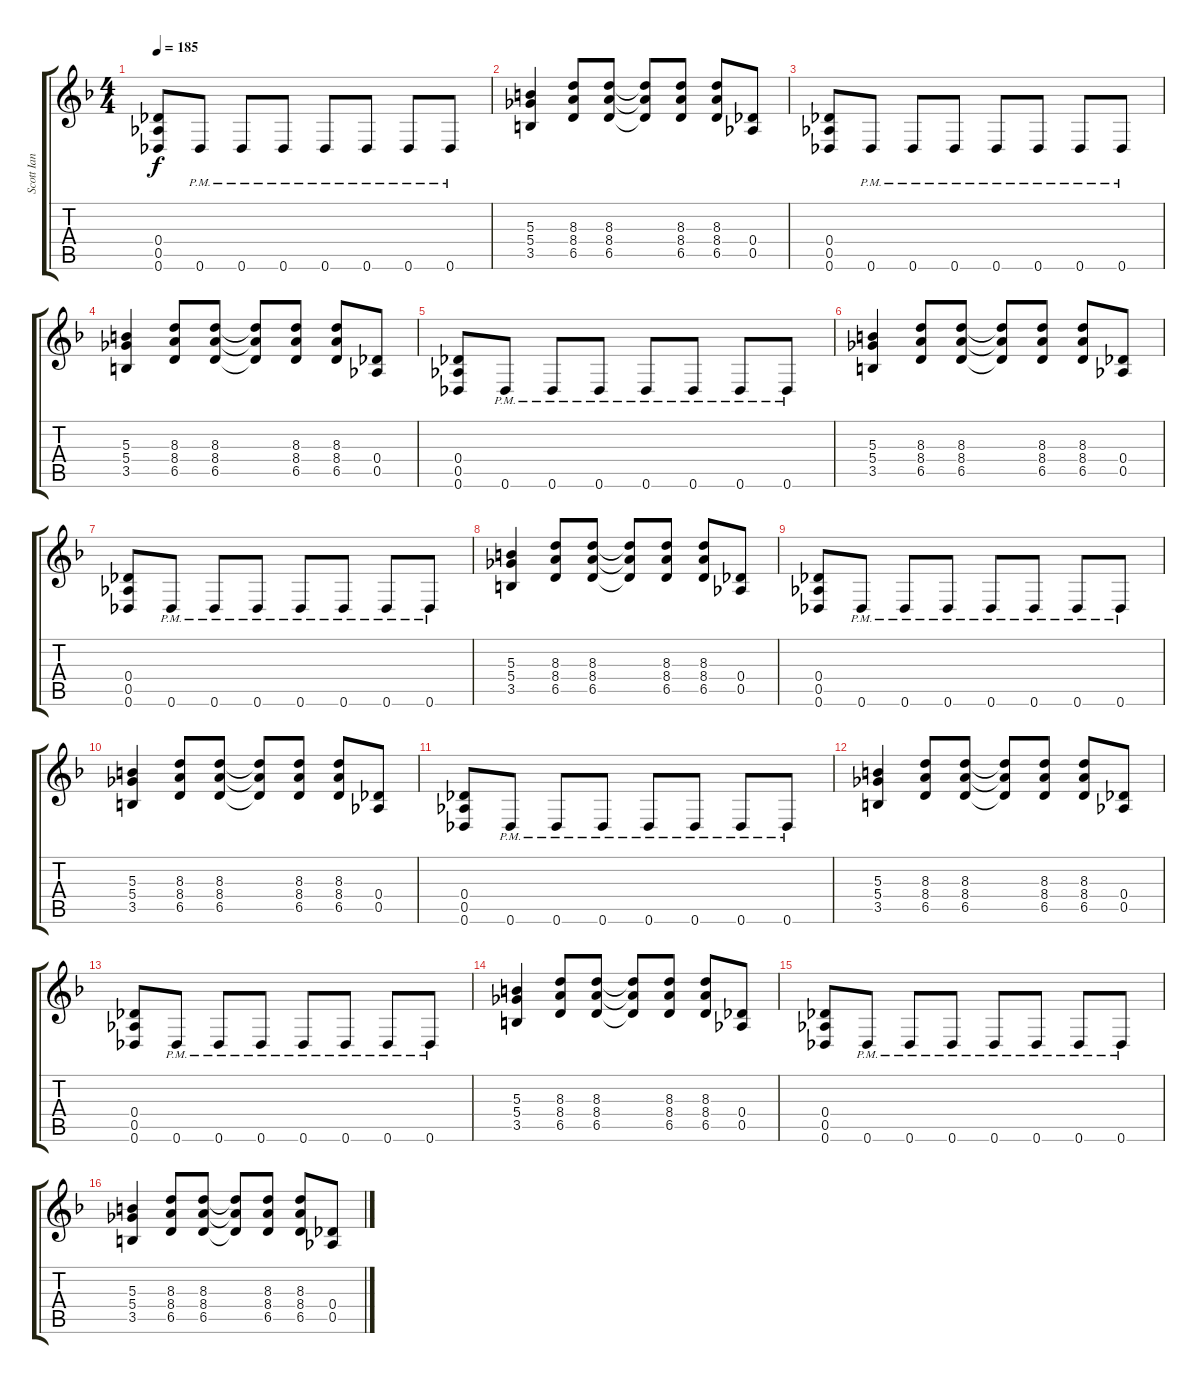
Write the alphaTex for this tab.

\track ("Scott Ian" "Scott Ian") {instrument distortionguitar}
\staff {score tabs}
\tuning (Eb4 Bb3 Gb3 Db3 Ab2 Db2) {hide}
\ts (4 4)
\tempo 185
\clef g2
\ks f
(0.4 0.5 0.6).8{dy f} 0.6{pm}.8 0.6{pm}.8 0.6{pm}.8 0.6{pm}.8 0.6{pm}.8 0.6{pm}.8 0.6{pm}.8 |
(5.3 5.4 3.5).4 (8.3 8.4 6.5).8 (8.3 8.4 6.5).8 (8.3{t} 8.4{t} 6.5{t}).8 (8.3 8.4 6.5).8 (8.3 8.4 6.5).8 (0.4 0.5).8 |
(0.4 0.5 0.6).8 0.6{pm}.8 0.6{pm}.8 0.6{pm}.8 0.6{pm}.8 0.6{pm}.8 0.6{pm}.8 0.6{pm}.8 |
(5.3 5.4 3.5).4 (8.3 8.4 6.5).8 (8.3 8.4 6.5).8 (8.3{t} 8.4{t} 6.5{t}).8 (8.3 8.4 6.5).8 (8.3 8.4 6.5).8 (0.4 0.5).8 |
(0.4 0.5 0.6).8 0.6{pm}.8 0.6{pm}.8 0.6{pm}.8 0.6{pm}.8 0.6{pm}.8 0.6{pm}.8 0.6{pm}.8 |
(5.3 5.4 3.5).4 (8.3 8.4 6.5).8 (8.3 8.4 6.5).8 (8.3{t} 8.4{t} 6.5{t}).8 (8.3 8.4 6.5).8 (8.3 8.4 6.5).8 (0.4 0.5).8 |
(0.4 0.5 0.6).8 0.6{pm}.8 0.6{pm}.8 0.6{pm}.8 0.6{pm}.8 0.6{pm}.8 0.6{pm}.8 0.6{pm}.8 |
(5.3 5.4 3.5).4 (8.3 8.4 6.5).8 (8.3 8.4 6.5).8 (8.3{t} 8.4{t} 6.5{t}).8 (8.3 8.4 6.5).8 (8.3 8.4 6.5).8 (0.4 0.5).8 |
(0.4 0.5 0.6).8 0.6{pm}.8 0.6{pm}.8 0.6{pm}.8 0.6{pm}.8 0.6{pm}.8 0.6{pm}.8 0.6{pm}.8 |
(5.3 5.4 3.5).4 (8.3 8.4 6.5).8 (8.3 8.4 6.5).8 (8.3{t} 8.4{t} 6.5{t}).8 (8.3 8.4 6.5).8 (8.3 8.4 6.5).8 (0.4 0.5).8 |
(0.4 0.5 0.6).8 0.6{pm}.8 0.6{pm}.8 0.6{pm}.8 0.6{pm}.8 0.6{pm}.8 0.6{pm}.8 0.6{pm}.8 |
(5.3 5.4 3.5).4 (8.3 8.4 6.5).8 (8.3 8.4 6.5).8 (8.3{t} 8.4{t} 6.5{t}).8 (8.3 8.4 6.5).8 (8.3 8.4 6.5).8 (0.4 0.5).8 |
(0.4 0.5 0.6).8 0.6{pm}.8 0.6{pm}.8 0.6{pm}.8 0.6{pm}.8 0.6{pm}.8 0.6{pm}.8 0.6{pm}.8 |
(5.3 5.4 3.5).4 (8.3 8.4 6.5).8 (8.3 8.4 6.5).8 (8.3{t} 8.4{t} 6.5{t}).8 (8.3 8.4 6.5).8 (8.3 8.4 6.5).8 (0.4 0.5).8 |
(0.4 0.5 0.6).8 0.6{pm}.8 0.6{pm}.8 0.6{pm}.8 0.6{pm}.8 0.6{pm}.8 0.6{pm}.8 0.6{pm}.8 |
(5.3 5.4 3.5).4 (8.3 8.4 6.5).8 (8.3 8.4 6.5).8 (8.3{t} 8.4{t} 6.5{t}).8 (8.3 8.4 6.5).8 (8.3 8.4 6.5).8 (0.4 0.5).8
